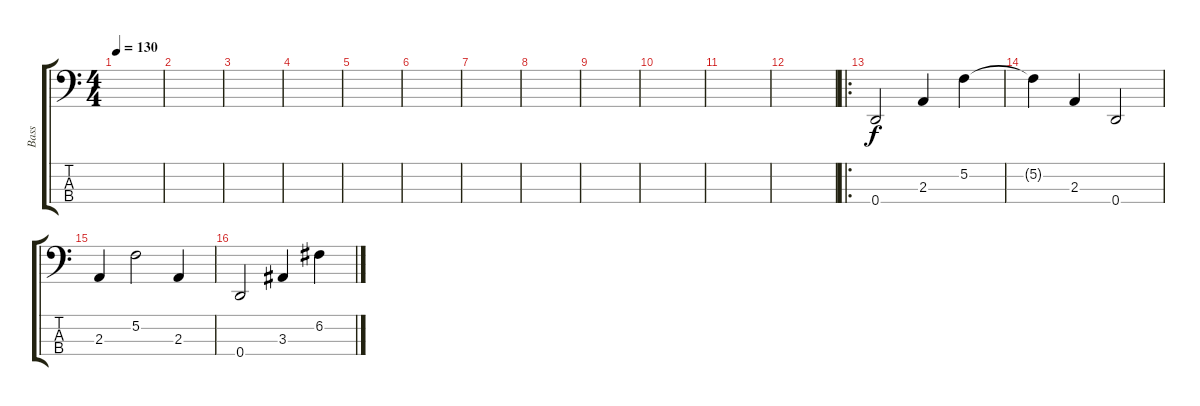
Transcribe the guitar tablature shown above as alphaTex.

\track ("Bass" "Bass") {instrument slapbass2}
\staff {score tabs}
\tuning (F2 C2 G1 D1) {hide}
\ts (4 4)
\tempo 130
\clef f4
\ks c
|
|
|
|
|
|
|
|
|
|
|
|
\ro
0.4.2 2.3.4 5.2.4 |
5.2{t}.4 2.3.4 0.4.2 |
2.3.4 5.2.2 2.3.4 |
0.4.2 3.3.4 6.2.4
